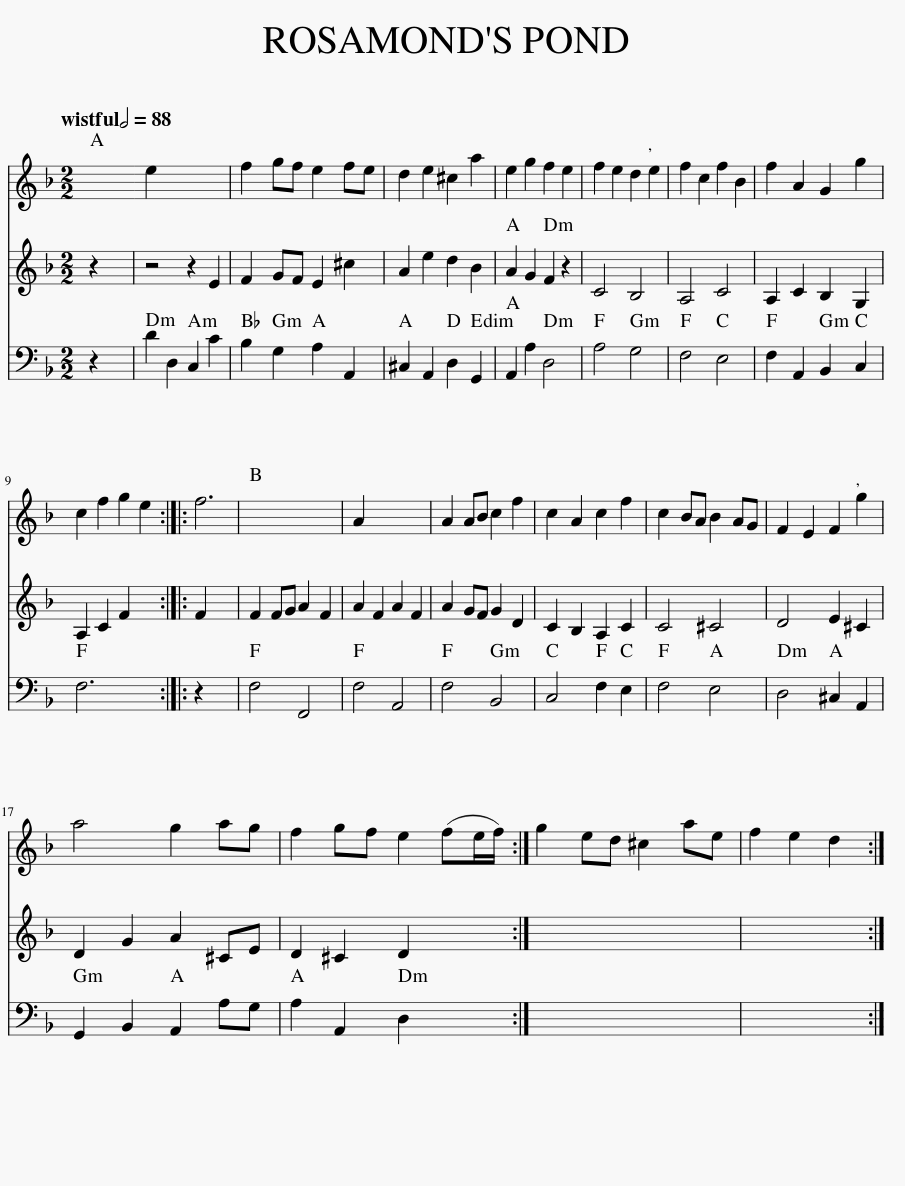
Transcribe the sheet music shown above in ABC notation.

X:1
%%score 1 2 3
L:1/8
Q:1/2=88
M:2/2
I:linebreak $
K:Dmin
V:1 treble
V:2 treble
V:3 bass
V:1
 x8 | e2 x6 | f2 gf e2 fe | d2 e2 ^c2 a2 | e2 g2 f2 e2 | %5
 f2 e2 d2 e2 | f2 c2 f2 B2 | f2 A2 G2 g2 |$ c2 f2 g2 e2 :: f6 | %10
 x8 | A2 x6 | A2 AB c2 f2 | c2 A2 c2 f2 | c2 BA B2 AG | %15
 F2 E2 F2 g2 |$ a4 g2 ag | f2 gf e2 (fe/f/) :| g2 ed ^c2 ae | f2 e2 d2 :| %20
V:2
 z2 x6 | z4 z2 E2 | F2 GF E2 ^c2 | A2 e2 d2 B2 | A2 G2 F2 z2 | %5
 C4 B,4 | A,4 C4 | A,2 C2 B,2 G,2 |$ A,2 C2 F2 x2 :: F2 x4 | %10
 F2 FG A2 F2 | A2 F2 A2 F2 | A2 GF G2 D2 | C2 B,2 A,2 C2 | C4 ^C4 | %15
 D4 E2 ^C2 |$ D2 G2 A2 ^CE | D2 ^C2 D2 x2 :| x8 | x6 :| %20
V:3
 z2 x6 | D2 D,2 C,2 C2 | B,2 G,2 A,2 A,,2 | ^C,2 A,,2 D,2 G,,2 | A,,2 A,2 D,4 | %5
 A,4 G,4 | F,4 E,4 | F,2 A,,2 B,,2 C,2 |$ F,6 x2 :: z2 x4 | %10
 F,4 F,,4 | F,4 A,,4 | F,4 B,,4 | C,4 F,2 E,2 | F,4 E,4 | %15
 D,4 ^C,2 A,,2 |$ G,,2 B,,2 A,,2 A,G, | A,2 A,,2 D,2 x2 :| x8 | x6 :| %20
